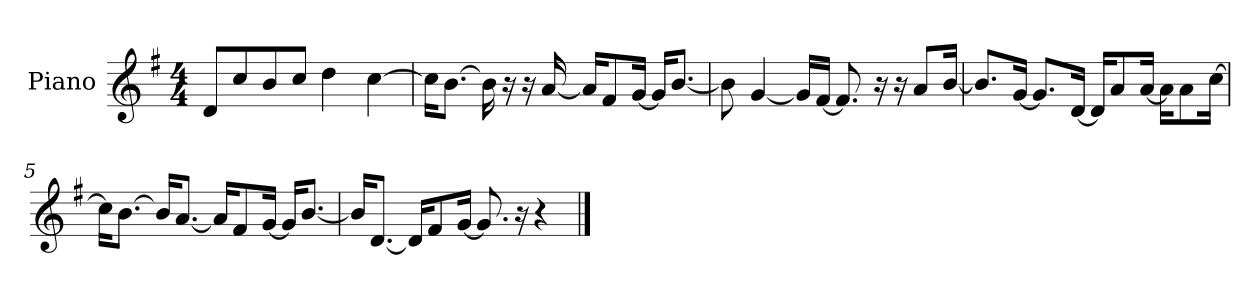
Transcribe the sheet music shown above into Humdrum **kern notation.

**kern
*part1
*staff1
*I"Piano
*I'P-no
*clefG2
*k[f#]
*M4/4
*MM90
=1
8d/L
8cc/
8b/
8cc/J
4dd\
[4cc\
=2
16cc\KL]
[8.b\J
16b\]
16r
16r
[16a/
16a/KL]
8f#/
[16g/Jk
16g/KL]
[8.b/J
=3
8b\]
[4g/
16g/LL]
[16f#/JJ
8.f#/]
16r
16r
8a/L
[16b/Jk
=4
8.b/L]
[16g/Jk
8.g/L]
[16d/Jk
16d/KL]
8a/
[16a/Jk
16a\KL]
8a\
[16cc\Jk
!!LO:LB:g=z
=5
16cc\KL]
[8.b\J
16b/KL]
[8.a/J
16a/KL]
8f#/
[16g/Jk
16g/KL]
[8.b/J
=6
16b/KL]
[8.d/J
16d/KL]
8f#/
[16g/Jk
8.g/]
16r
4r
==
*-
